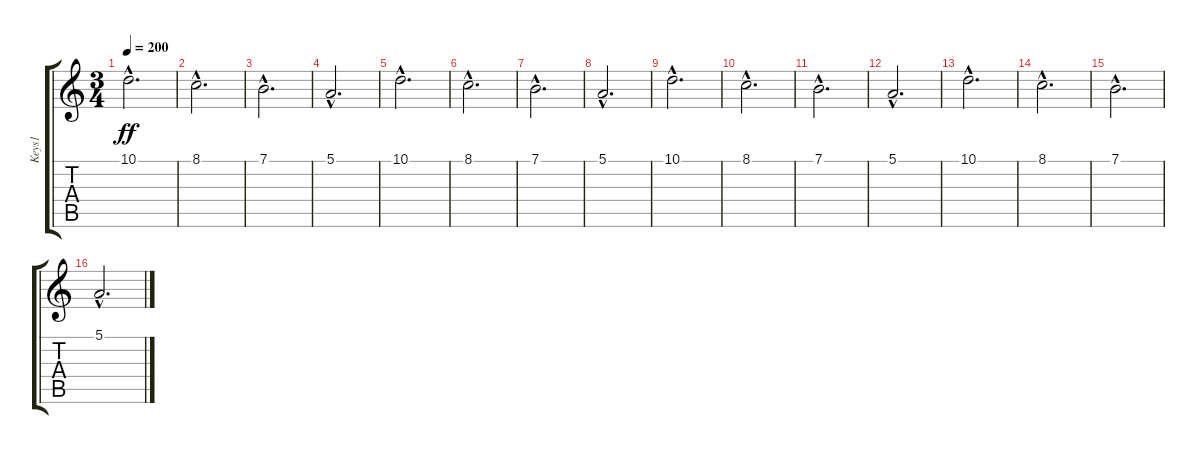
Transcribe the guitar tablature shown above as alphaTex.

\track ("Keys1" "Keys1") {instrument stringensemble1}
\staff {score tabs}
\tuning (E4 B3 G3 D3 A2 E2) {hide}
\ts (3 4)
\tempo 200
\clef g2
\ks c
10.1{hac}.2{d dy ff} |
8.1{hac}.2{d} |
7.1{hac}.2{d} |
5.1{hac}.2{d} |
10.1{hac}.2{d} |
8.1{hac}.2{d} |
7.1{hac}.2{d} |
5.1{hac}.2{d} |
10.1{hac}.2{d} |
8.1{hac}.2{d} |
7.1{hac}.2{d} |
5.1{hac}.2{d} |
10.1{hac}.2{d} |
8.1{hac}.2{d} |
7.1{hac}.2{d} |
5.1{hac}.2{d}
